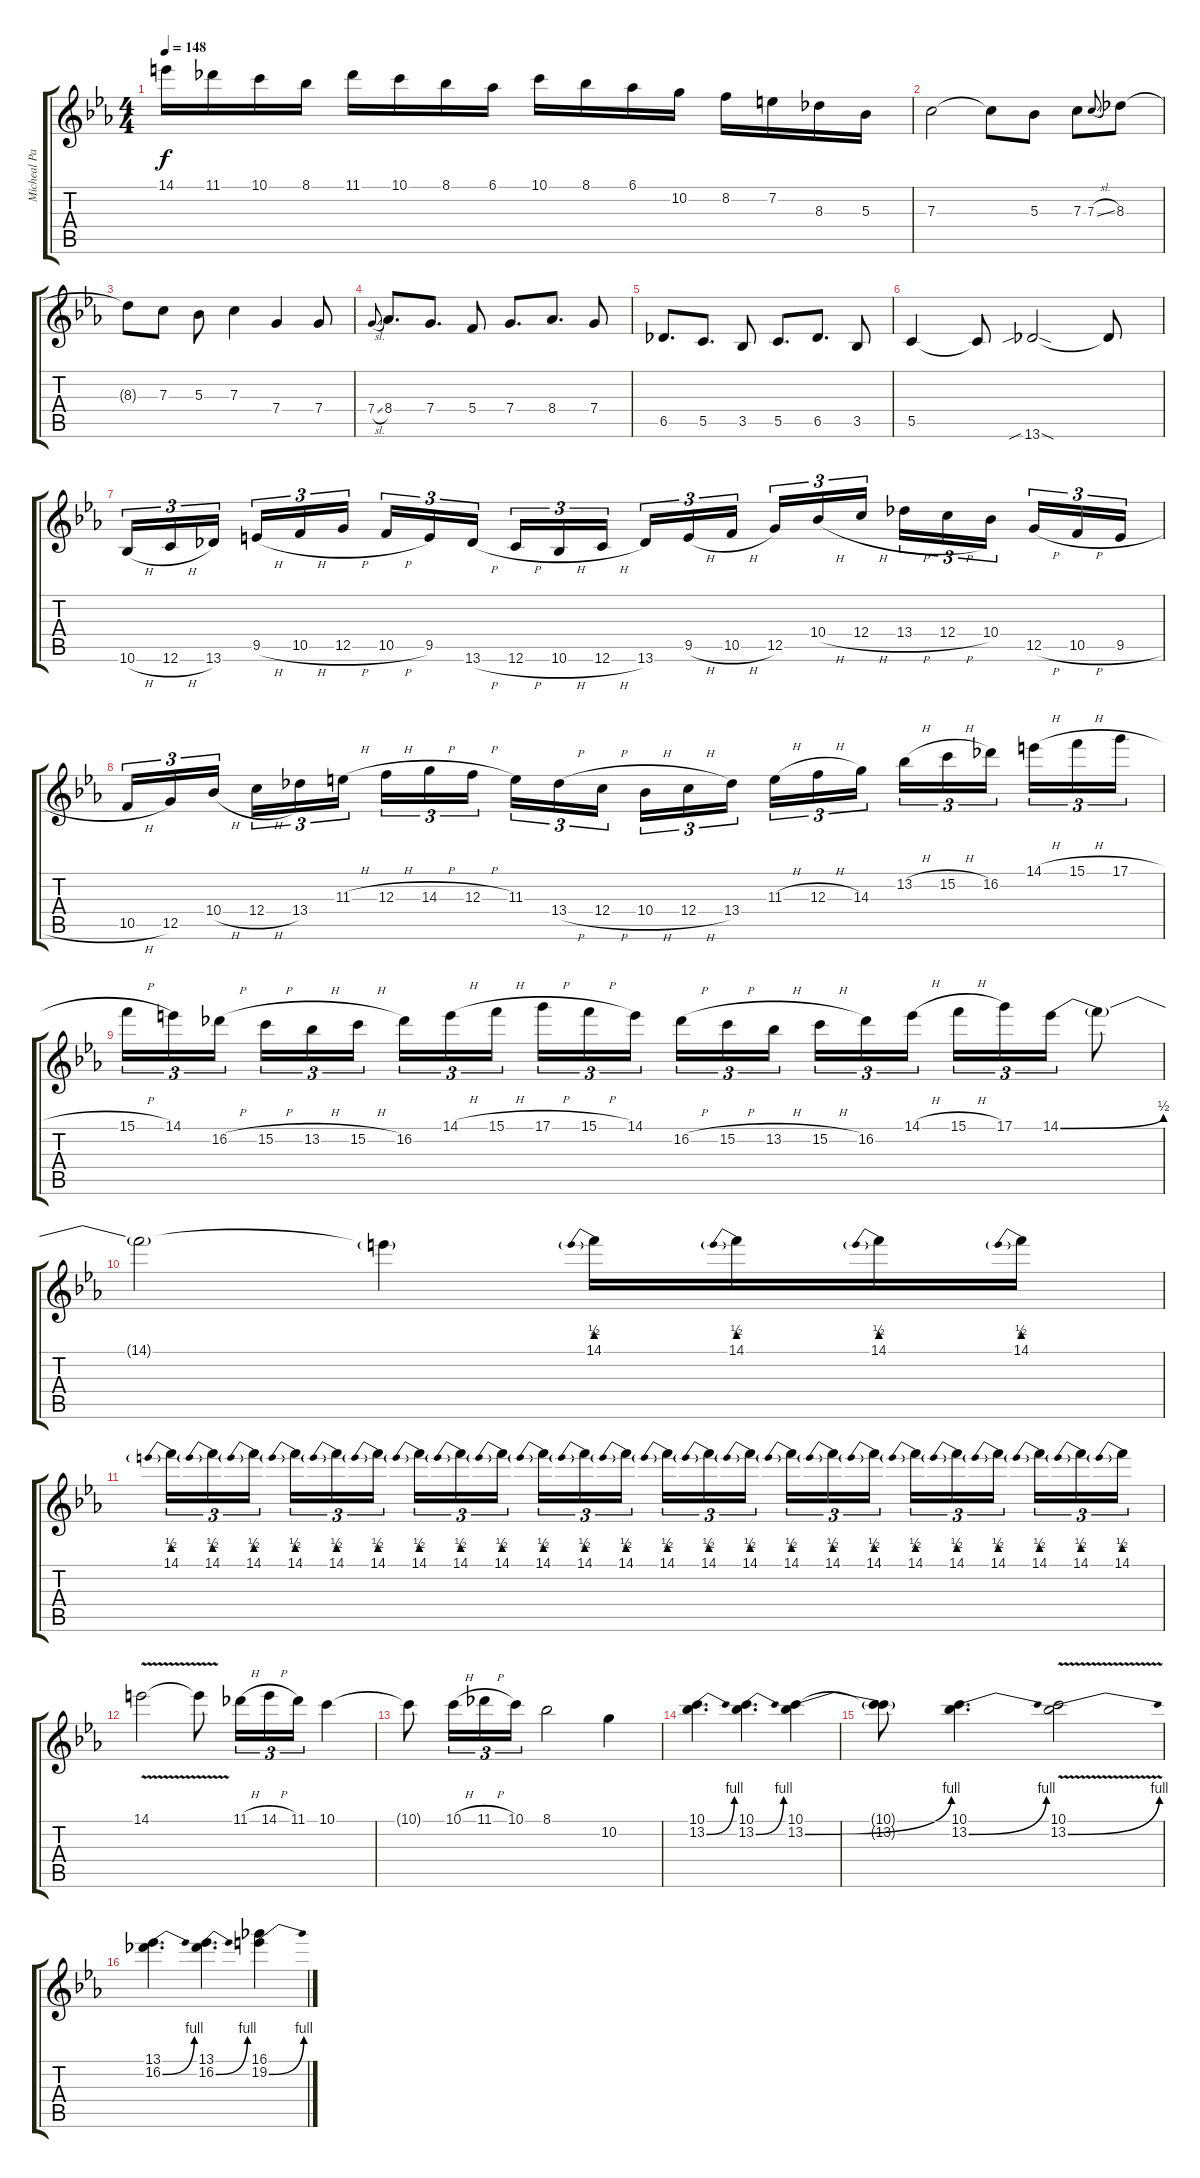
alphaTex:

\track ("Micheal Paget - Studio Guitar" "Micheal Pa") {instrument distortionguitar}
\staff {score tabs}
\tuning (D4 A3 F3 C3 G2 C2) {hide}
\ts (4 4)
\tempo 148
\clef g2
\ks eb
14.1.16{dy f} 11.1.16 10.1.16 8.1.16 11.1.16 10.1.16 8.1.16 6.1.16 10.1.16 8.1.16 6.1.16 10.2.16 8.2.16 7.2.16 8.3.16 5.3.16 |
7.3.2 7.3{t}.8 5.3.8 7.3.8 7.3{sl}.8{gr onbeat} 8.3.8 |
8.3{t}.8 7.3.8 5.3.8 7.3.4 7.4.4 7.4.8 |
7.4{sl}.8{gr onbeat} 8.4.8{d} 7.4.8{d} 5.4.8 7.4.8{d} 8.4.8{d} 7.4.8 |
6.5.8{d} 5.5.8{d} 3.5.8 5.5.8{d} 6.5.8{d} 3.5.8 |
5.5.4 5.5{t}.8 13.6{sib sod}.2 13.6{t}.8 |
10.6{h}.16{tu (3 2)} 12.6{h}.16{tu (3 2)} 13.6.16{tu (3 2) beam splitsecondary} 9.5{h}.16{tu (3 2)} 10.5{h}.16{tu (3 2)} 12.5{h}.16{tu (3 2)} 10.5{h}.16{tu (3 2)} 9.5.16{tu (3 2)} 13.6{h}.16{tu (3 2) beam splitsecondary} 12.6{h}.16{tu (3 2)} 10.6{h}.16{tu (3 2)} 12.6{h}.16{tu (3 2)} 13.6.16{tu (3 2)} 9.5{h}.16{tu (3 2)} 10.5{h}.16{tu (3 2) beam splitsecondary} 12.5.16{tu (3 2)} 10.4{h}.16{tu (3 2)} 12.4{h}.16{tu (3 2)} 13.4{h}.16{tu (3 2)} 12.4{h}.16{tu (3 2)} 10.4.16{tu (3 2) beam splitsecondary} 12.5{h}.16{tu (3 2)} 10.5{h}.16{tu (3 2)} 9.5{h}.16{tu (3 2)} |
10.5{h}.16{tu (3 2)} 12.5.16{tu (3 2)} 10.4{h}.16{tu (3 2) beam splitsecondary} 12.4{h}.16{tu (3 2)} 13.4.16{tu (3 2)} 11.3{h}.16{tu (3 2)} 12.3{h}.16{tu (3 2)} 14.3{h}.16{tu (3 2)} 12.3{h}.16{tu (3 2) beam splitsecondary} 11.3.16{tu (3 2)} 13.4{h}.16{tu (3 2)} 12.4{h}.16{tu (3 2)} 10.4{h}.16{tu (3 2)} 12.4{h}.16{tu (3 2)} 13.4.16{tu (3 2) beam splitsecondary} 11.3{h}.16{tu (3 2)} 12.3{h}.16{tu (3 2)} 14.3.16{tu (3 2)} 13.2{h}.16{tu (3 2)} 15.2{h}.16{tu (3 2)} 16.2.16{tu (3 2) beam splitsecondary} 14.1{h}.16{tu (3 2)} 15.1{h}.16{tu (3 2)} 17.1{h}.16{tu (3 2)} |
15.1{h}.16{tu (3 2)} 14.1.16{tu (3 2)} 16.2{h}.16{tu (3 2) beam splitsecondary} 15.2{h}.16{tu (3 2)} 13.2{h}.16{tu (3 2)} 15.2{h}.16{tu (3 2)} 16.2.16{tu (3 2)} 14.1{h}.16{tu (3 2)} 15.1{h}.16{tu (3 2) beam splitsecondary} 17.1{h}.16{tu (3 2)} 15.1{h}.16{tu (3 2)} 14.1.16{tu (3 2)} 16.2{h}.16{tu (3 2)} 15.2{h}.16{tu (3 2)} 13.2{h}.16{tu (3 2) beam splitsecondary} 15.2{h}.16{tu (3 2)} 16.2.16{tu (3 2)} 14.1{h}.16{tu (3 2)} 15.1{h}.16{tu (3 2)} 17.1.16{tu (3 2)} 14.1{be (bend 0 0 60 2)}.16{tu (3 2)} 14.1{t}.8 |
14.1{t}.2 14.1{t}.4 14.1{be (prebend 0 2 60 2)}.16 14.1{be (prebend 0 2 60 2)}.16 14.1{be (prebend 0 2 60 2)}.16 14.1{be (prebend 0 2 60 2)}.16 |
14.1{be (prebend 0 2 60 2)}.16{tu (3 2)} 14.1{be (prebend 0 2 60 2)}.16{tu (3 2)} 14.1{be (prebend 0 2 60 2)}.16{tu (3 2) beam splitsecondary} 14.1{be (prebend 0 2 60 2)}.16{tu (3 2)} 14.1{be (prebend 0 2 60 2)}.16{tu (3 2)} 14.1{be (prebend 0 2 60 2)}.16{tu (3 2)} 14.1{be (prebend 0 2 60 2)}.16{tu (3 2)} 14.1{be (prebend 0 2 60 2)}.16{tu (3 2)} 14.1{be (prebend 0 2 60 2)}.16{tu (3 2) beam splitsecondary} 14.1{be (prebend 0 2 60 2)}.16{tu (3 2)} 14.1{be (prebend 0 2 60 2)}.16{tu (3 2)} 14.1{be (prebend 0 2 60 2)}.16{tu (3 2)} 14.1{be (prebend 0 2 60 2)}.16{tu (3 2)} 14.1{be (prebend 0 2 60 2)}.16{tu (3 2)} 14.1{be (prebend 0 2 60 2)}.16{tu (3 2) beam splitsecondary} 14.1{be (prebend 0 2 60 2)}.16{tu (3 2)} 14.1{be (prebend 0 2 60 2)}.16{tu (3 2)} 14.1{be (prebend 0 2 60 2)}.16{tu (3 2)} 14.1{be (prebend 0 2 60 2)}.16{tu (3 2)} 14.1{be (prebend 0 2 60 2)}.16{tu (3 2)} 14.1{be (prebend 0 2 60 2)}.16{tu (3 2) beam splitsecondary} 14.1{be (prebend 0 2 60 2)}.16{tu (3 2)} 14.1{be (prebend 0 2 60 2)}.16{tu (3 2)} 14.1{be (prebend 0 2 60 2)}.16{tu (3 2)} |
14.1{v}.2 14.1{t}.8 11.1{h}.16{tu (3 2)} 14.1{h}.16{tu (3 2)} 11.1.16{tu (3 2)} 10.1.4 |
10.1{t}.8 10.1{h}.16{tu (3 2)} 11.1{h}.16{tu (3 2)} 10.1.16{tu (3 2)} 8.1.2 10.2.4 |
(10.1 13.2{be (bend 0 0 60 4)}).4{d} (10.1 13.2{be (bend 0 0 60 4)}).4{d} (10.1 13.2{be (bend 0 0 60 4)}).4 |
(10.1{t} 13.2{t}).8 (10.1 13.2{be (bend 0 0 60 4)}).4{d} (10.1 13.2{be (bend 0 0 60 4) v}).2 |
(13.1 16.2{be (bend 0 0 60 4)}).4{d} (13.1 16.2{be (bend 0 0 60 4)}).4{d} (16.1 19.2{be (bend 0 0 60 4)}).4
